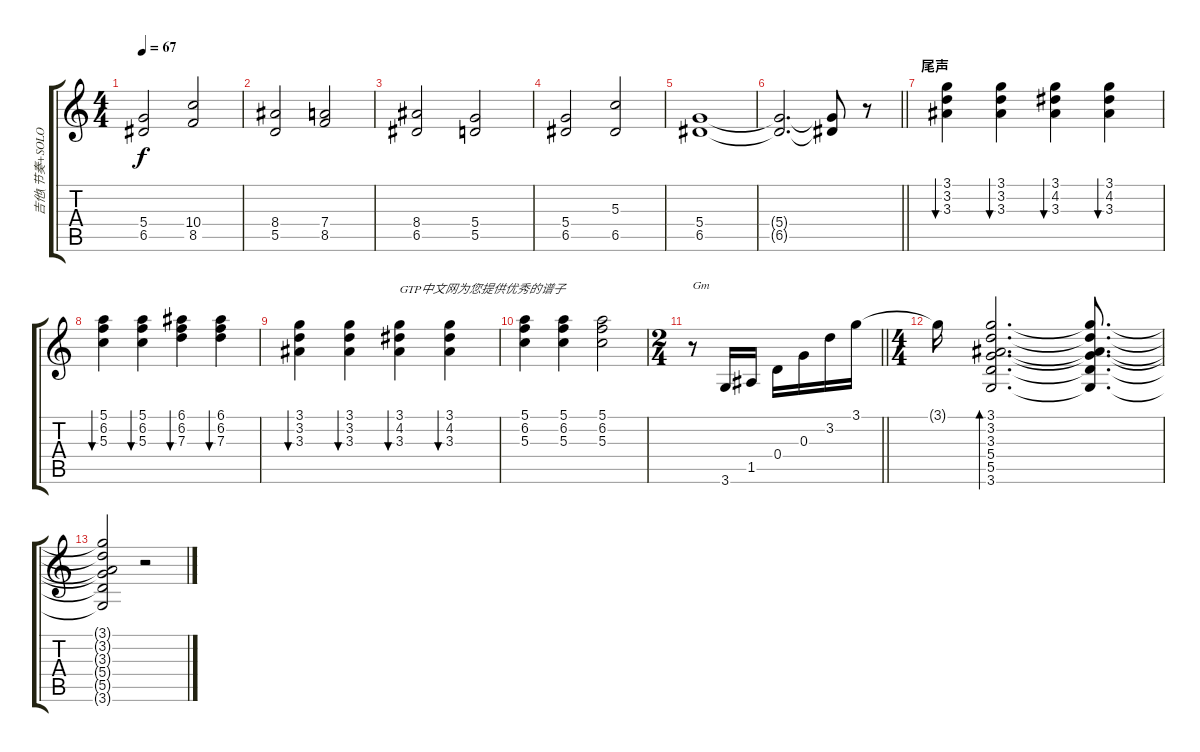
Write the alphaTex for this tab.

\track ("吉他(节奏+SOLO) " "吉他(节奏+SOLO") {instrument acousticguitarsteel}
\staff {score tabs}
\tuning (E4 B3 G3 D3 A2 E2) {hide}
\ts (4 4)
\tempo 67
\clef g2
\ks c
(5.4 6.5).2{dy f} (10.4 8.5).2 |
(8.4 5.5).2 (7.4 8.5).2 |
(8.4 6.5).2 (5.4 5.5).2 |
(5.4 6.5).2 (5.3 6.5).2 |
(5.4 6.5).1{volume 4} |
\barLineRight lightlight
(5.4{t} 6.5{t}).2{d} (5.4{t} 6.5{t}).8 r.8 |
\section ("" "尾声")
(3.1 3.2 3.3).4{bu 60 volume 10 instrument acousticguitarsteel} (3.1 3.2 3.3).4{bu 60} (3.1 4.2 3.3).4{bu 60} (3.1 4.2 3.3).4{bu 60} |
(5.1 6.2 5.3).4{bu 60} (5.1 6.2 5.3).4{bu 60} (6.1 6.2 7.3).4{bu 60} (6.1 6.2 7.3).4{bu 60} |
(3.1 3.2 3.3).4{bu 60} (3.1 3.2 3.3).4{bu 60} (3.1 4.2 3.3).4{bu 60 txt "GTP中文网为您提供优秀的谱子"} (3.1 4.2 3.3).4{bu 60} |
(5.1 6.2 5.3).4 (5.1 6.2 5.3).4 (5.1 6.2 5.3).2 |
\ts (2 4)
\barLineRight lightlight
r.8{txt "Gm"} 3.6.16 1.5.16 0.4.16 0.3.16 3.2.16 3.1.16 |
\ts (4 4)
3.1{t}.16 (3.1 3.2 3.3 5.4 5.5 3.6).2{d bd 240} (3.1{t} 3.2{t} 3.3{t} 5.4{t} 5.5{t} 3.6{t}).8{d} |
(3.1{t} 3.2{t} 3.3{t} 5.4{t} 5.5{t} 3.6{t}).2 r.2
